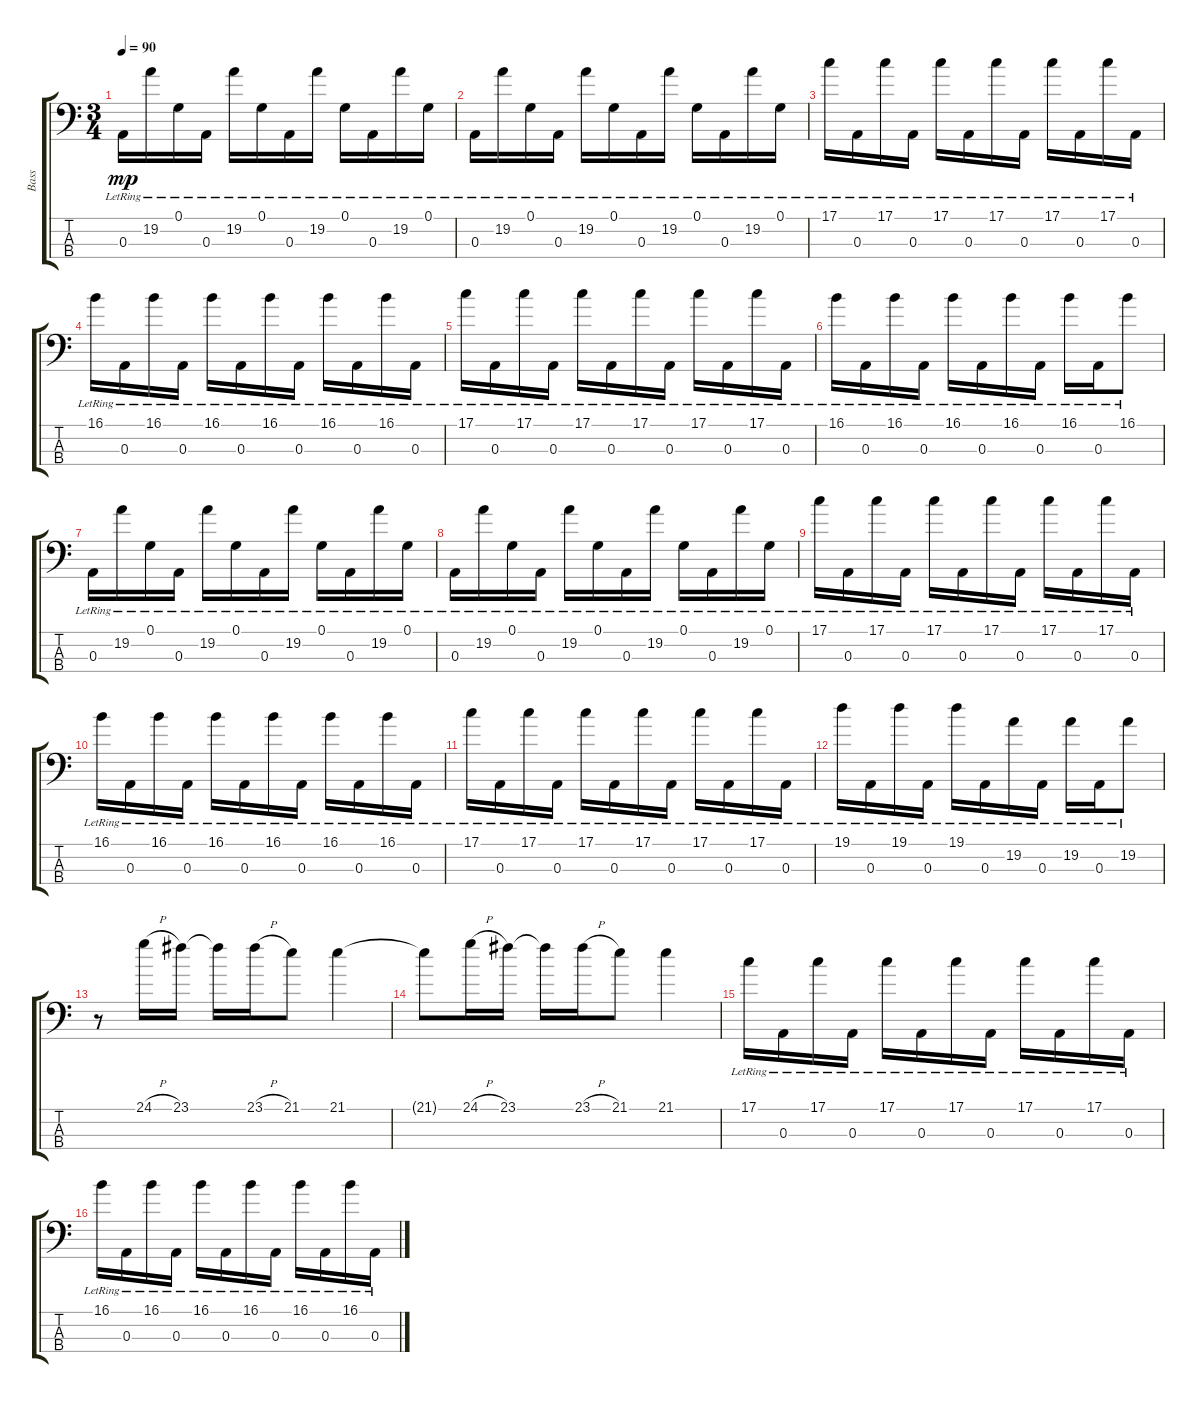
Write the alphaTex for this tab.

\track ("Bass" "Bass") {instrument electricbassfinger}
\staff {score tabs}
\tuning (G2 D2 A1 D1) {hide}
\ts (3 4)
\tempo 90
\clef f4
\ks c
0.3{lr}.16{dy mp} 19.2{lr}.16 0.1{lr}.16 0.3{lr}.16 19.2{lr}.16 0.1{lr}.16 0.3{lr}.16 19.2{lr}.16 0.1{lr}.16 0.3{lr}.16 19.2{lr}.16 0.1{lr}.16 |
0.3{lr}.16 19.2{lr}.16 0.1{lr}.16 0.3{lr}.16 19.2{lr}.16 0.1{lr}.16 0.3{lr}.16 19.2{lr}.16 0.1{lr}.16 0.3{lr}.16 19.2{lr}.16 0.1{lr}.16 |
17.1{lr}.16 0.3{lr}.16 17.1{lr}.16 0.3{lr}.16 17.1{lr}.16 0.3{lr}.16 17.1{lr}.16 0.3{lr}.16 17.1{lr}.16 0.3{lr}.16 17.1{lr}.16 0.3{lr}.16 |
16.1{lr}.16 0.3{lr}.16 16.1{lr}.16 0.3{lr}.16 16.1{lr}.16 0.3{lr}.16 16.1{lr}.16 0.3{lr}.16 16.1{lr}.16 0.3{lr}.16 16.1{lr}.16 0.3{lr}.16 |
17.1{lr}.16 0.3{lr}.16 17.1{lr}.16 0.3{lr}.16 17.1{lr}.16 0.3{lr}.16 17.1{lr}.16 0.3{lr}.16 17.1{lr}.16 0.3{lr}.16 17.1{lr}.16 0.3{lr}.16 |
16.1{lr}.16 0.3{lr}.16 16.1{lr}.16 0.3{lr}.16 16.1{lr}.16 0.3{lr}.16 16.1{lr}.16 0.3{lr}.16 16.1{lr}.16 0.3{lr}.16 16.1{lr}.8 |
0.3{lr}.16 19.2{lr}.16 0.1{lr}.16 0.3{lr}.16 19.2{lr}.16 0.1{lr}.16 0.3{lr}.16 19.2{lr}.16 0.1{lr}.16 0.3{lr}.16 19.2{lr}.16 0.1{lr}.16 |
0.3{lr}.16 19.2{lr}.16 0.1{lr}.16 0.3{lr}.16 19.2{lr}.16 0.1{lr}.16 0.3{lr}.16 19.2{lr}.16 0.1{lr}.16 0.3{lr}.16 19.2{lr}.16 0.1{lr}.16 |
17.1{lr}.16 0.3{lr}.16 17.1{lr}.16 0.3{lr}.16 17.1{lr}.16 0.3{lr}.16 17.1{lr}.16 0.3{lr}.16 17.1{lr}.16 0.3{lr}.16 17.1{lr}.16 0.3{lr}.16 |
16.1{lr}.16 0.3{lr}.16 16.1{lr}.16 0.3{lr}.16 16.1{lr}.16 0.3{lr}.16 16.1{lr}.16 0.3{lr}.16 16.1{lr}.16 0.3{lr}.16 16.1{lr}.16 0.3{lr}.16 |
17.1{lr}.16 0.3{lr}.16 17.1{lr}.16 0.3{lr}.16 17.1{lr}.16 0.3{lr}.16 17.1{lr}.16 0.3{lr}.16 17.1{lr}.16 0.3{lr}.16 17.1{lr}.16 0.3{lr}.16 |
19.1{lr}.16 0.3{lr}.16 19.1{lr}.16 0.3{lr}.16 19.1{lr}.16 0.3{lr}.16 19.2{lr}.16 0.3{lr}.16 19.2{lr}.16 0.3{lr}.16 19.2{lr}.8 |
r.8{balance 8} 24.1{h}.16 23.1.16 23.1{t}.16 23.1{h}.16 21.1.8 21.1.4 |
21.1{t}.8 24.1{h}.16 23.1.16 23.1{t}.16 23.1{h}.16 21.1.8 21.1.4 |
17.1{lr}.16{balance 4} 0.3{lr}.16 17.1{lr}.16 0.3{lr}.16 17.1{lr}.16 0.3{lr}.16 17.1{lr}.16 0.3{lr}.16 17.1{lr}.16 0.3{lr}.16 17.1{lr}.16 0.3{lr}.16 |
16.1{lr}.16 0.3{lr}.16 16.1{lr}.16 0.3{lr}.16 16.1{lr}.16 0.3{lr}.16 16.1{lr}.16 0.3{lr}.16 16.1{lr}.16 0.3{lr}.16 16.1{lr}.16 0.3{lr}.16
